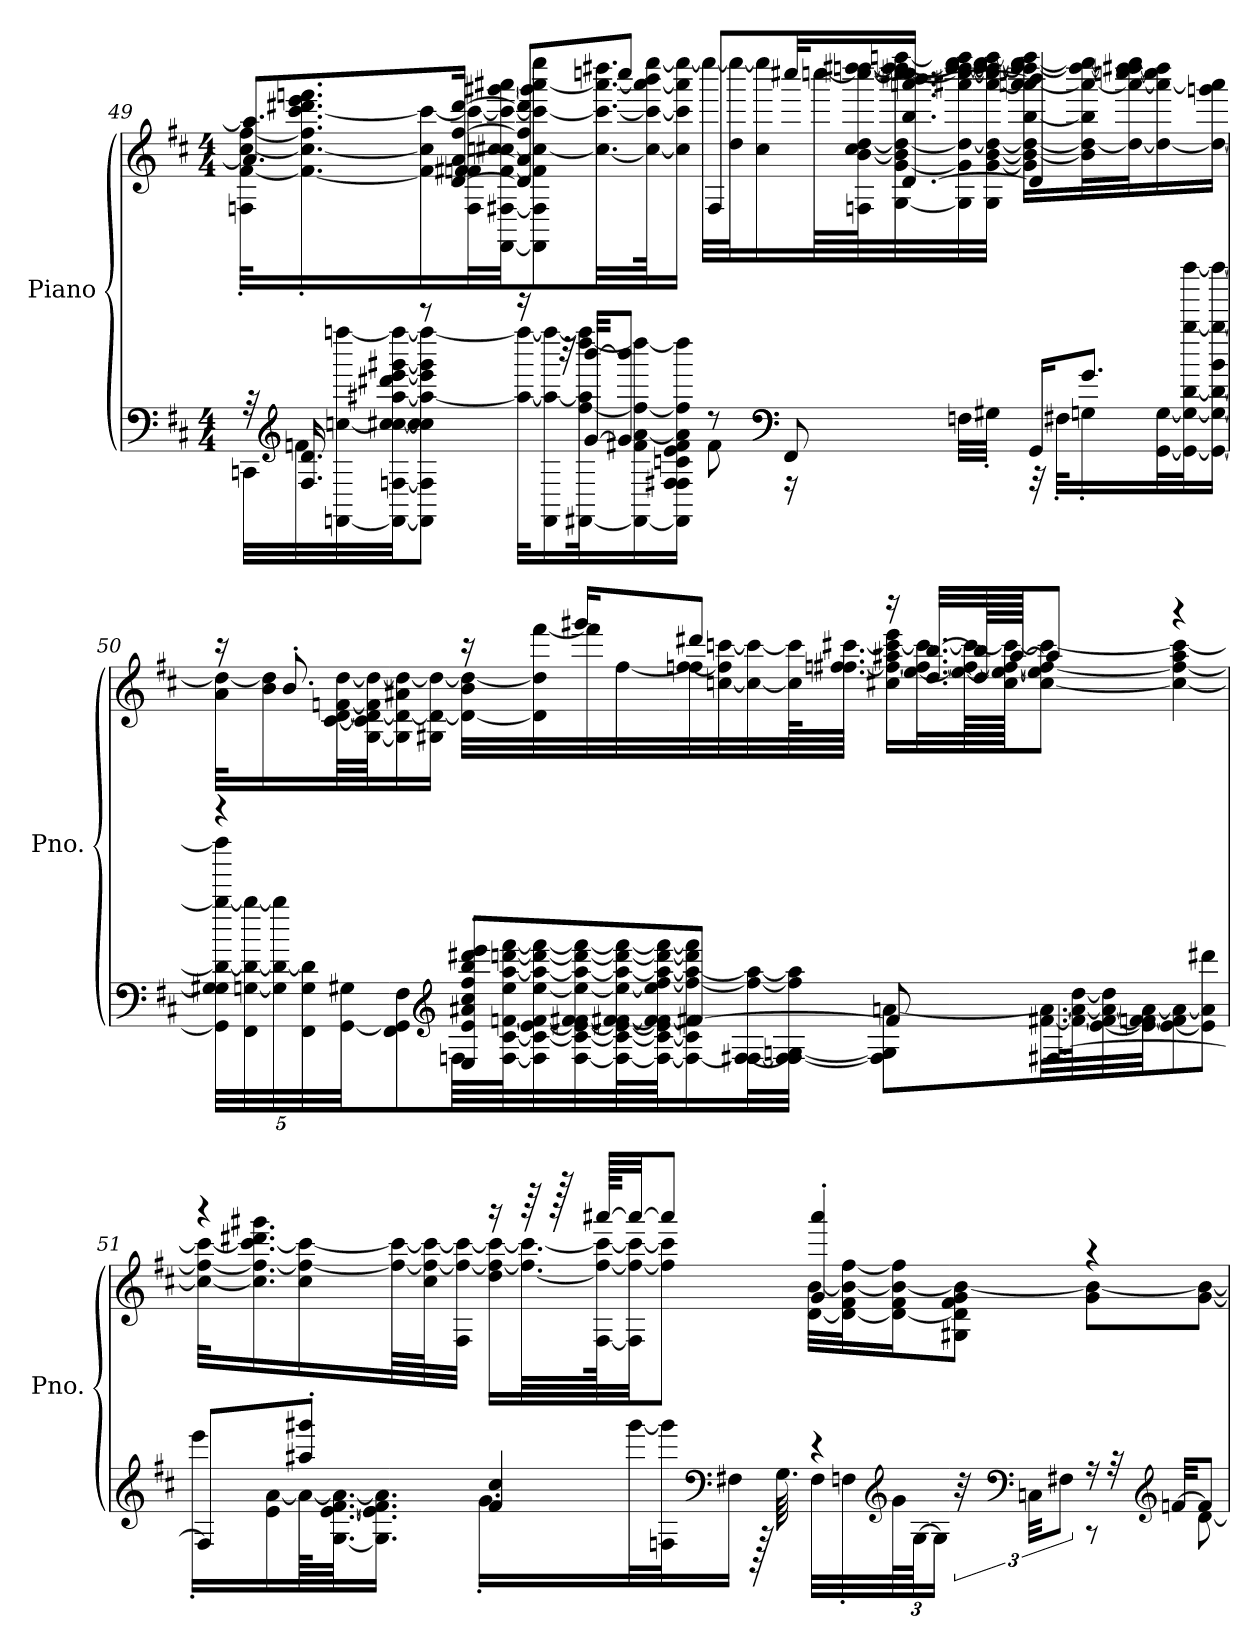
**kern	**kern
*part1	*part1
*staff2	*staff1
*I"Piano	*
*I'Pno.	*
!!LO:PB:g=z
*clefF4	*clefG2
*k[f#c#]	*k[f#c#]
*M4/4	*M4/4
=49	=49
*^	*^
32r	32CCn\LLL	8.a/] 8.aa/]L	32Fn\' [32f#\' [32cc#\' [32ff#\'KLL
*clefG2	*	*	*
16.F#/ 16.d/	32fn\	.	16.f#\_' 16.cc#\_' 16.ff#\]' [16.ccc#\' 16.ddd#X\' 16.eee\' 16.fffn\'
.	[32FFn\ [32ccn\ [32ffffn\	.	.
.	32FF\_ [32Fn\ 32cc\_ [32cc#X\ [32aa#X\ 32ddd#X\ [32eee\ [32ggg#X\ 32ffff\_JJ	.	.
8r	8FF\] 8F\] 8cc\] 8cc#\] 8aa#\_ 8eee\] 8ggg#\] 8ffff\_J	.	16f#\] 16cc#\] 16ccc#\_
.	.	[16d/ [16a/ [16ff#/ [16ddd#/Jk	32F\ 32fn\ 32f#X\ 32ccc#\_L
.	.	.	[32FF#\ [32F#X\ [32f#\ 32ccn\ [32cc#X\ 32ccc#\_ [32ggg#X\ [32aaa#X\JJ
16r	32aa#\_ 32ffff\_KLL	8d/] 8a/] 8ff#/] 8ddd#/]L	8FF#\] 8F#\] 8f#\] 8cc#\_ 8ccc#\_ 8ggg#\] 8aaa#\_ 8eeee\
.	16FF\ 16aa#\_ 16ffff\_	.	.
32r	.	.	.
[32g/ [32bbb/KKL	[32FF#X\ [32ff#\ 32aa#\] [32dddd\ 32ffff\]K	.	.
8g/] 8bbb/]J	16FF#\_ 16f#X\ [16a\ 16ff#\_ 16dddd\_	8ccccn/J	32.cc#\_ 32.ccc#\_ 32.aaa#\_ 32.dddd#X\LL
.	.	.	64cc#\_ 64ccc#\_ 64aaa#\_ 64bbb\ [64eeee\JK
.	16FF#\] 16F\ 16F#X\ 16cn\ 16e\ 16f#\ 16a\] 16ff#\] 16dddd\]JJ	.	16cc#\] 16ccc#\] 16aaa#\] 16eeee\_JJ
8r	8f#\	8F#/L	32eeee\LLL_
.	.	.	32dd\ 32eeee\_J
.	.	.	16cc#\ 16eeee\]
*clefF4	*	*	*
8FF#/	16r	32cccc#X/KL	[64ccccn\LL
.	.	.	64Fn\ [64b\ 64cc#\ [64dd\ 64cccc\_ [64ddddn\ [64dddd#X\J
.	.	[16.d/ 16.bb/ 16.aaan/ [16.bbb/ 16.cccc#X/JJ	[32G\ [32g\ 32b\] 32dd\_ 32cccc\_ 32dddd\_ 32dddd#\_ [32ffffn\
.	32Fn\LLL	.	32G\] 32g\] 32dd\_ 32aaa#X\ 32cccc\_ 32dddd\_ 32dddd#\_ 32eeee\ 32ffff\]
.	32G#X'\JJJ	.	32G\ [32g\ [32b\ 32dd\_ [32aaa#\ 32cccc\] 32dddd\_ 32dddd#\_ [32eeee\ [32ffff\JJJ
16GG/KL	32r	4d/] 4bbb/]	16g\] 16b\_ 16dd\_ [16bb\ [16aaan\ 16aaa#\] 16dddd\_ 16dddd#\] 16eeee\_ 16ffff\]LL
.	32F#X'\KLL	.	.
8.g/J	16Gn'\	.	32b\] 32dd\_ 32bb\] 32aaa\_ 32dddd\_ 32eeee\_L
.	.	.	32dd\_ 32aaa\_ [32ccccn\ 32dddd\] [32dddd#X\ 32eeee\]J
.	[32GG\ [32G\L	.	16dd\_ 16aaa\_ 16cccc\] 16dddd#\]
.	32GG\_ 32G\_ [32d\ [32bb\ [32ffff\J	.	.
.	16GG\_ 16G\_ 16d\_ 16b\ 16bb\_ 16ffff\_JJ	.	16dd\_ 16gggn\ 16aaa\]JJ
!!LO:LB:g=z	!!
=50	=50	=50	=50
*	*Xbrackettup	*	*
4r	40GG\] 40G\] 40G#X\ 40d\_ 40bb\_ 40ffff\]LLL	16r	32a\ 32dd\_KLL
.	40FF#\ [40Gn\ 40d\_ 40bb\_	.	.
.	.	.	16b\ 16dd\]
.	40G\] 40d\_ 40bb\]	.	.
.	.	8.b'/	.
.	40FF#\ 40G\ 40d\]	.	.
.	.	.	[64c#\ [64d\ [64fn\ [64dd\LL
.	[40GG\ 40G#X\JJ	.	.
.	.	.	[64G\ 64c#\] 64d\_ 64f\] 64dd\_JJ
.	8FF#\ 8GG\] 8F#\	.	16G\] 16d\_ 16a#X\ 16dd\_
.	.	.	16G#X\ 16d\_ 16dd\_JJ
*clefG2	*	*	*
8E/' 8e/' 8a#X/' 8cc#/' 8ff#/' 8bb/' 8ddd#X/' 8eee/'L	64Fn\LLL	16r	32d\_ 32b\ 32dd\_LLL
.	[64F\ [64c#\ [64fn\ 64ee\ [64aa\ [64dddn\ [64fff#\J	.	.
.	32F\] 32c#\_ [32e\ 32f\_ [32ee\ 32aa\_ 32ddd\_ 32fff#\_	.	32d\] 32dd\] [32fff#\
.	[32F\ 32c#\_ 32e\_ 32f\_ 32f#X\ 32ee\_ 32aa\_ 32ddd\_ 32fff#\_	16ggg#X/KL	32fff#\]
.	64F\_ 64c#\_ 64e\_ 64f\_ [64f#X\ 64ee\_ 64aa\_ 64ddd\_ 64fff#\_L	.	[32ff#\
.	64F\_ 64c#\_ 64e\] 64f\_ 64f#\] 64ee\] [64ff#\ 64aa\_ 64ddd\_ 64fff#\_JJ	.	.
[8f#X/J	16F\_ 16c#\] 16f\] 16ff#\_ 16aa\_ 16ddd\] 16fff#\]	8ddd#X/J	[32ffn\ 32ff#\]
.	.	.	[32ccn\ 32ff\] [32cccn\
.	32F\_ [32F#X\ 32ff#\_ 32aa\_L	.	32cc\_ 32ccc\_
.	32F\] 32F#\_ [32Gn\ 32ff#\] 32aa\]JJJ	.	128cc\] 128ccc\]KL
.	.	.	64.ffn\ [64.ff#X\ [64.ccc#X\JJJJ
8f#/]	8F#\] 8G\] [8an\L	16r	16cc#X\ 16ff#\_ 16aa#X\ 16ccc#\_ 16eee\LL
.	.	[32.dd/ [32.bb/LLL	[32.ee\ 32.ff#\_ 32.ccc#\_L
.	.	128dd/] 128bb/]LL	128ee\_ 128ff#\_ 128ccc#\_LL
.	.	[128aa#/JJJJ	128cc#\ 128ee\_ 128ff#\_ 128ccc#\_JJJJ
[4.F#X/	[32.f#X\ 32.a\_LL	8aa#/J]	[8cc#\ 8ee\] 8ff#\_ 8ccc#\_J
.	64f#\_ 64a\_ [64dd\K	.	.
.	[32e\ 32f#\_ 32a\_ 32dd\]	.	.
.	32e\] [32fn\ 32f#\] 32a\_JJ	.	.
.	[8e\ 8f\] 8a\_	4r	4cc#\_ 4ff#\_ 4aa#\ 4ccc#\_
.	8e\] 8a\] 8ddd#X\J	.	.
!!LO:LB:g=z	!!
=51	=51	=51	=51
8F#/L]	16eee'\LL	4r	32cc#\_ 32ff#\_ 32ccc#\_KLL
.	.	.	16.cc#\] 16.ff#\_ 16.ccc#\_ 16.ddd#X\ 16.ggg#X\
.	16e\ [16a\	.	.
8aa#X/' 8ggg#X/'J	128a\KLL_	.	16cc#\ 16ff#\_ 16ccc#\_
.	[64.G\ [64.e\ [64.f#\ 64.a\_JJ	.	.
.	16.G\] 16.e\] 16.f#\] 16.a\]JJ	.	.
.	.	.	64ff#\_ 64ccc#\_LL
.	.	.	64cc#\ 64ff#\_ 64ccc#\_J
.	.	.	32F#\ 32ff#\_ 32ccc#\_JJJ
4f#/ 4cc#/	16.g'\LL	16r	16dd\ 16ff#\_ 16ccc#\_LL
.	.	64r	64.ff#\_ 64.ccc#\_LL
.	.	128r	.
.	.	[128aaa#X/KKLLL	[128F#\ 128ff#\_ 128ccc#\_JK
.	[32ggg#\L	32aaa#/JJ_	32F#\] 32ff#\_ 32ccc#\_JJ
.	32Fn\ 32ggg#\]J	8aaa#/J]	8ff#\] 8ccc#\]J
*clefF4	*	*	*
.	16F#X\JJ	.	.
.	128r	.	.
.	64.G\	.	.
4r	32F#\LLL	4g/' 4aaa#/'	[32d\ [32b\LLL
.	32Fn'\	.	32d\_ 32f#\ 32b\_ [32ff#\J
*clefG2	*	*	*
.	96g\L	.	16d\_ 16f#\ 16b\_ 16ff#\]J
.	[96G\JJ	.	.
.	24G\JJ]	.	.
*	*brackettup	*	*
.	48r	.	8G#X\ 8d\] 8f#\ 8g\ 8b\_J
*clefF4	*	*	*
.	48Cn\KKL	.	.
.	12F#X\J	.	.
16r	8r	4r	8g\ 8b\_L
32r	.	.	.
*clefG2	*	*	*
[32fn/KKL	.	.	.
8f/J]	[8d\	.	[8g\ 8b\_J
*v	*v	*	*
*	*v	*v
=	=
*-	*-
